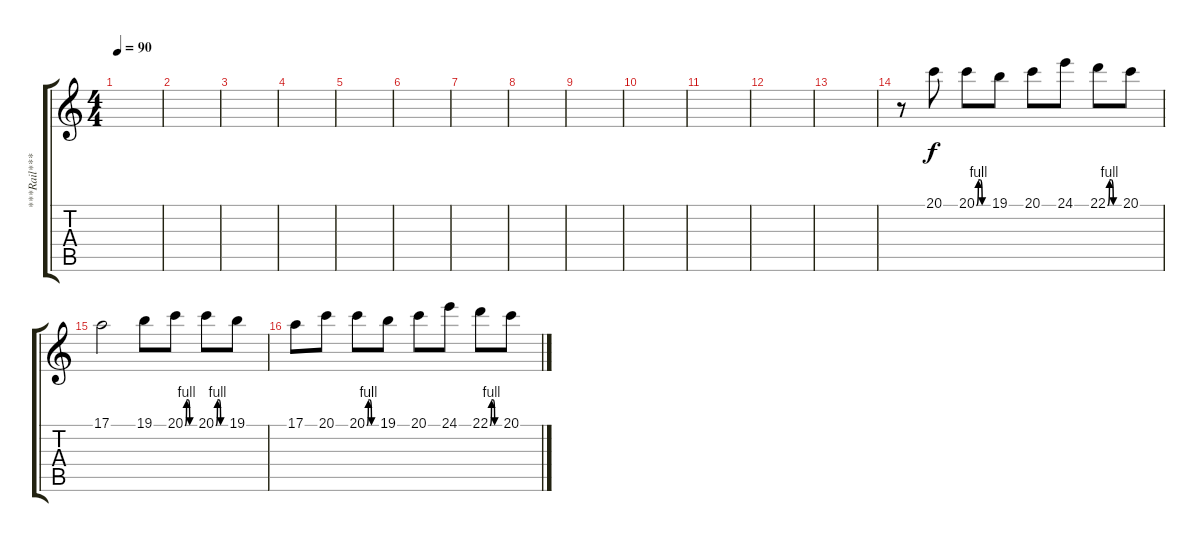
\track ("***Rail*** (Flute)" "***Rail***") {instrument panflute}
\staff {score tabs}
\tuning (E4 B3 G3 D3 A2 E2) {hide}
\ts (4 4)
\tempo 90
\clef g2
\ks c
|
|
|
|
|
|
|
|
|
|
|
|
|
r.8 20.1.8 20.1{be (custom 0 0 10 4 20 4 30 0 60 0)}.8 19.1.8 20.1.8 24.1.8 22.1{be (custom 0 0 10 4 20 4 30 0 60 0)}.8 20.1.8 |
17.1.2 19.1.8 20.1{be (custom 0 0 10 4 20 4 30 0 60 0)}.8 20.1{be (custom 0 0 10 4 20 4 30 0 60 0)}.8 19.1.8 |
17.1.8 20.1.8 20.1{be (custom 0 0 10 4 20 4 30 0 60 0)}.8 19.1.8 20.1.8 24.1.8 22.1{be (custom 0 0 10 4 20 4 30 0 60 0)}.8 20.1.8
